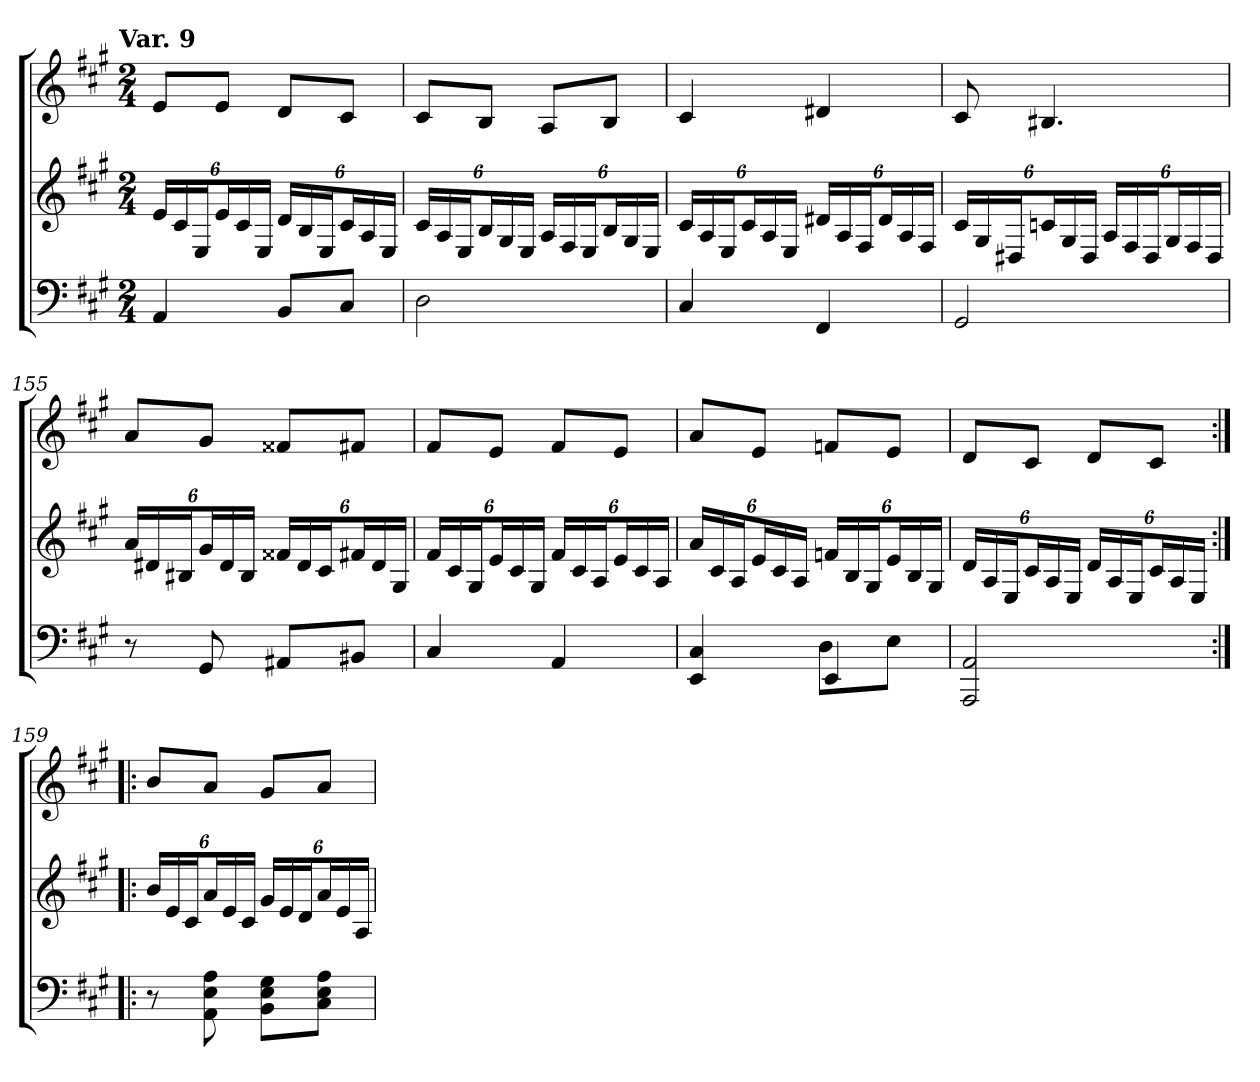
**kern	**kern	**kern
*part3	*part2	*part1
*staff3	*staff2	*staff1
*clefF4	*clefG2	*clefG2
*k[f#c#g#]	*k[f#c#g#]	*k[f#c#g#]
*A:	*A:	*A:
!!LO:TX:omd:t=Var. 9
*M2/4	*M2/4	*M2/4
*MM72	*MM72	*MM72
=	=	=
4AA	24e/LL	8e/L
.	24c#/	.
.	24E/J	.
.	24e/L	8e/J
.	24c#/	.
.	24E/JJ	.
8BB/L	24d/LL	8d/L
.	24B/	.
.	24E/J	.
8C#/J	24c#/L	8c#/J
.	24A/	.
.	24E/JJ	.
=152	=152	=152
2D	24c#/LL	8c#/L
.	24A/	.
.	24E/J	.
.	24B/L	8B/J
.	24G#/	.
.	24E/JJ	.
.	24A/LL	8A/L
.	24F#/	.
.	24E/J	.
.	24B/L	8B/J
.	24G#/	.
.	24E/JJ	.
=153	=153	=153
4C#	24c#/LL	4c#
.	24A/	.
.	24E/J	.
.	24c#/L	.
.	24A/	.
.	24E/JJ	.
4FF#	24d#X/LL	4d#X
.	24A/	.
.	24F#/J	.
.	24d#/L	.
.	24A/	.
.	24F#/JJ	.
=154	=154	=154
2GG#	24c#/LL	8c#
.	24G#/	.
.	24D#X/J	.
.	24cn/L	4.B#X
.	24G#/	.
.	24D#/JJ	.
.	24A/LL	.
.	24F#/	.
.	24D#/J	.
.	24G#/L	.
.	24F#/	.
.	24D#/JJ	.
=155	=155	=155
8r	24a/LL	8a/L
.	24d#X/	.
.	24B#X/J	.
8GG#	24g#/L	8g#/J
.	24d#/	.
.	24B#/JJ	.
8AA#X/L	24f##X/LL	8f##X/L
.	24d#/	.
.	24c#/J	.
8BB#X/J	24f#X/L	8f#X/J
.	24d#/	.
.	24G#/JJ	.
=156	=156	=156
4C#	24f#/LL	8f#/L
.	24c#/	.
.	24G#/J	.
.	24e/L	8e/J
.	24c#/	.
.	24G#/JJ	.
4AA	24f#/LL	8f#/L
.	24c#/	.
.	24A/J	.
.	24e/L	8e/J
.	24c#/	.
.	24A/JJ	.
=157	=157	=157
*^	*	*
4EE 4C#	4ryy	24a/LL	8a/L
.	.	24c#/	.
.	.	24A/J	.
.	.	24e/L	8e/J
.	.	24c#/	.
.	.	24A/JJ	.
4EE	8D\L	24fn/LL	8fn/L
.	.	24B/	.
.	.	24G#/J	.
.	8E\J	24e/L	8e/J
.	.	24B/	.
.	.	24G#/JJ	.
*v	*v	*	*
=158	=158	=158
2AAA 2AA	24d/LL	8d/L
.	24A/	.
.	24E/J	.
.	24c#/L	8c#/J
.	24A/	.
.	24E/JJ	.
.	24d/LL	8d/L
.	24A/	.
.	24E/J	.
.	24c#/L	8c#/J
.	24A/	.
.	24E/JJ	.
=159:|!|:	=159:|!|:	=159:|!|:
8r	24b/LL	8b/L
.	24e/	.
.	24c#/J	.
8AA 8E 8A	24a/L	8a/J
.	24e/	.
.	24c#/JJ	.
8BB\ 8E\ 8G#\L	24g#/LL	8g#/L
.	24e/	.
.	24d/J	.
8C#\ 8E\ 8A\J	24a/L	8a/J
.	24e/	.
.	24A/JJ	.
=	=	=
*-	*-	*-
